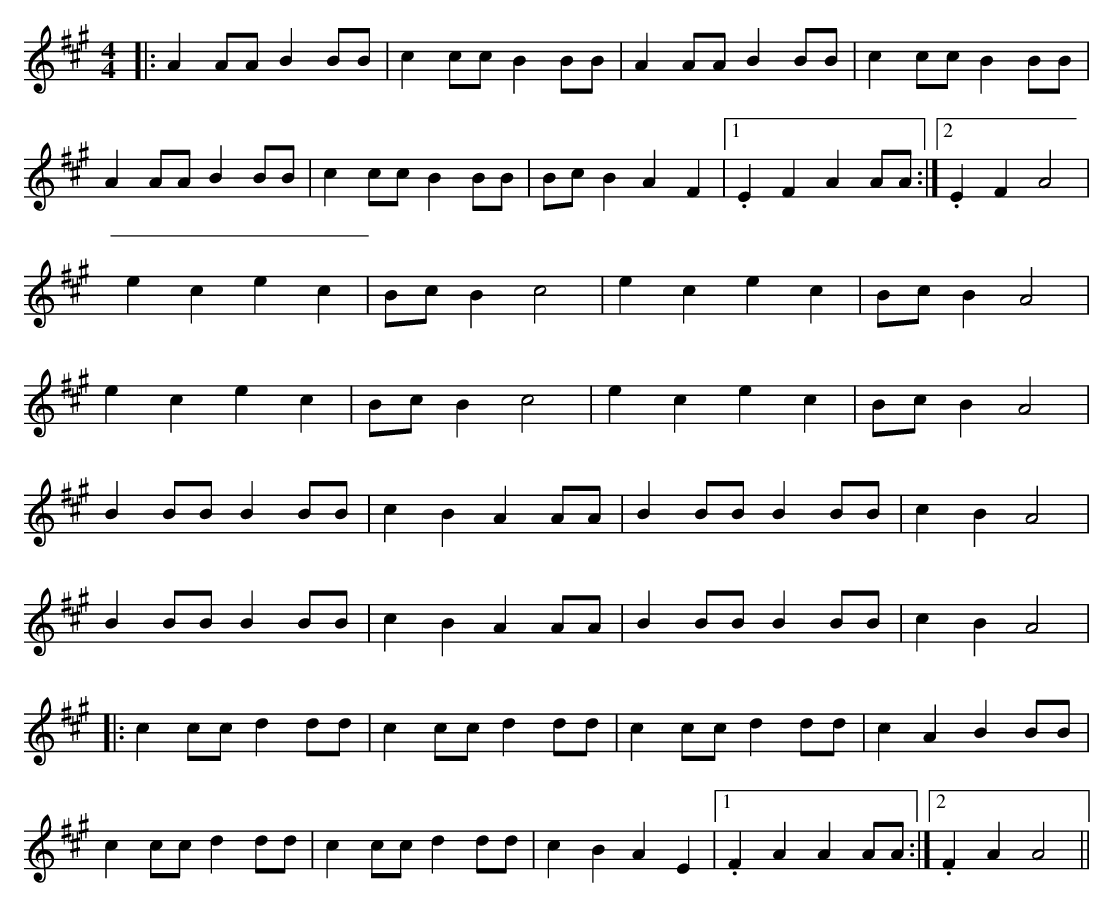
X:1
M:4/4
K:A
|:A2AA B2BB|c2cc B2BB|A2AA B2BB|c2cc B2BB|
A2AA B2BB|c2cc B2BB|BcB2 A2F2|1 .E2F2 A2AA:|2 .E2F2 A4|
e2c2 e2c2|BcB2 c4|e2c2 e2c2|BcB2 A4|
e2c2 e2c2|BcB2 c4|e2c2 e2c2|BcB2 A4|
B2BB B2BB|c2B2 A2AA|B2BB B2BB|c2B2 A4|
B2BB B2BB|c2B2 A2AA|B2BB B2BB|c2B2 A4|
|:c2cc d2dd|c2cc d2dd|c2cc d2dd|c2A2 B2BB|
c2cc d2dd|c2cc d2dd|c2B2 A2E2|1 .F2A2 A2AA:|2 .F2A2 A4||
